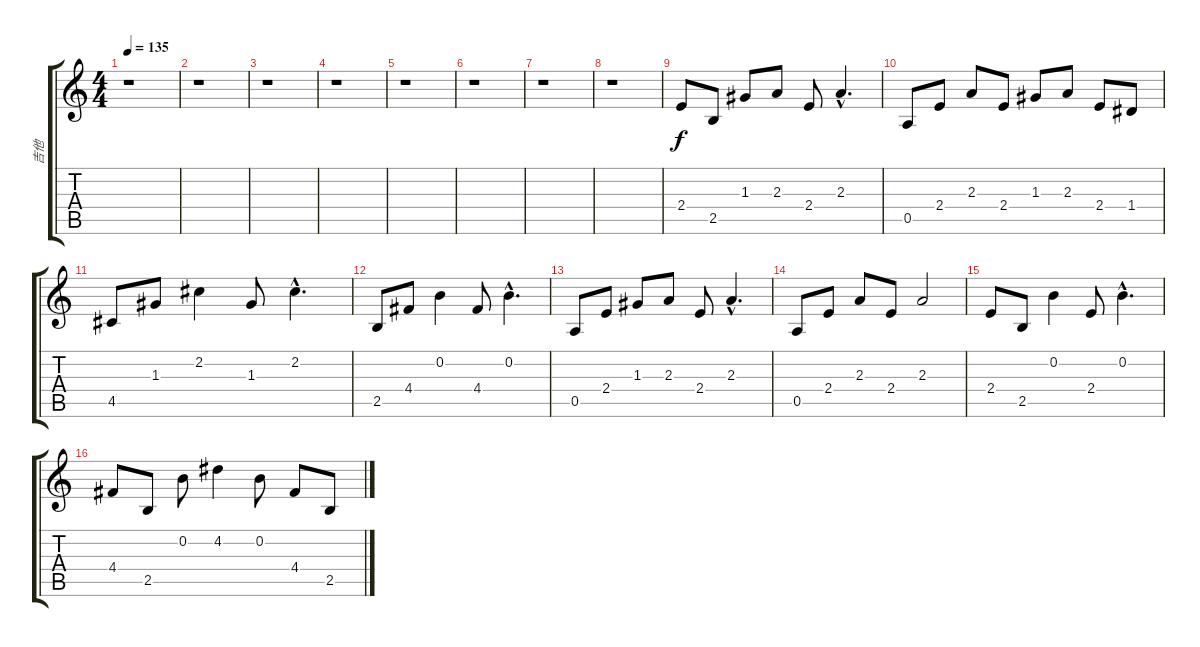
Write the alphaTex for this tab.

\track ("吉他" "吉他") {instrument distortionguitar}
\staff {score tabs}
\tuning (E4 B3 G3 D3 A2 E2) {hide}
\ts (4 4)
\tempo 135
\clef g2
\ks c
r.1{dy f} |
r.1 |
r.1 |
r.1 |
r.1 |
r.1 |
r.1 |
r.1 |
2.4.8 2.5.8 1.3.8 2.3.8 2.4.8 2.3{hac}.4{d} |
0.5.8 2.4.8 2.3.8 2.4.8 1.3.8 2.3.8 2.4.8 1.4.8 |
4.5.8 1.3.8 2.2.4 1.3.8 2.2{hac}.4{d} |
2.5.8 4.4.8 0.2.4 4.4.8 0.2{hac}.4{d} |
0.5.8 2.4.8 1.3.8 2.3.8 2.4.8 2.3{hac}.4{d} |
0.5.8 2.4.8 2.3.8 2.4.8 2.3.2 |
2.4.8 2.5.8 0.2.4 2.4.8 0.2{hac}.4{d} |
4.4.8 2.5.8 0.2.8 4.2.4 0.2.8 4.4.8 2.5.8
